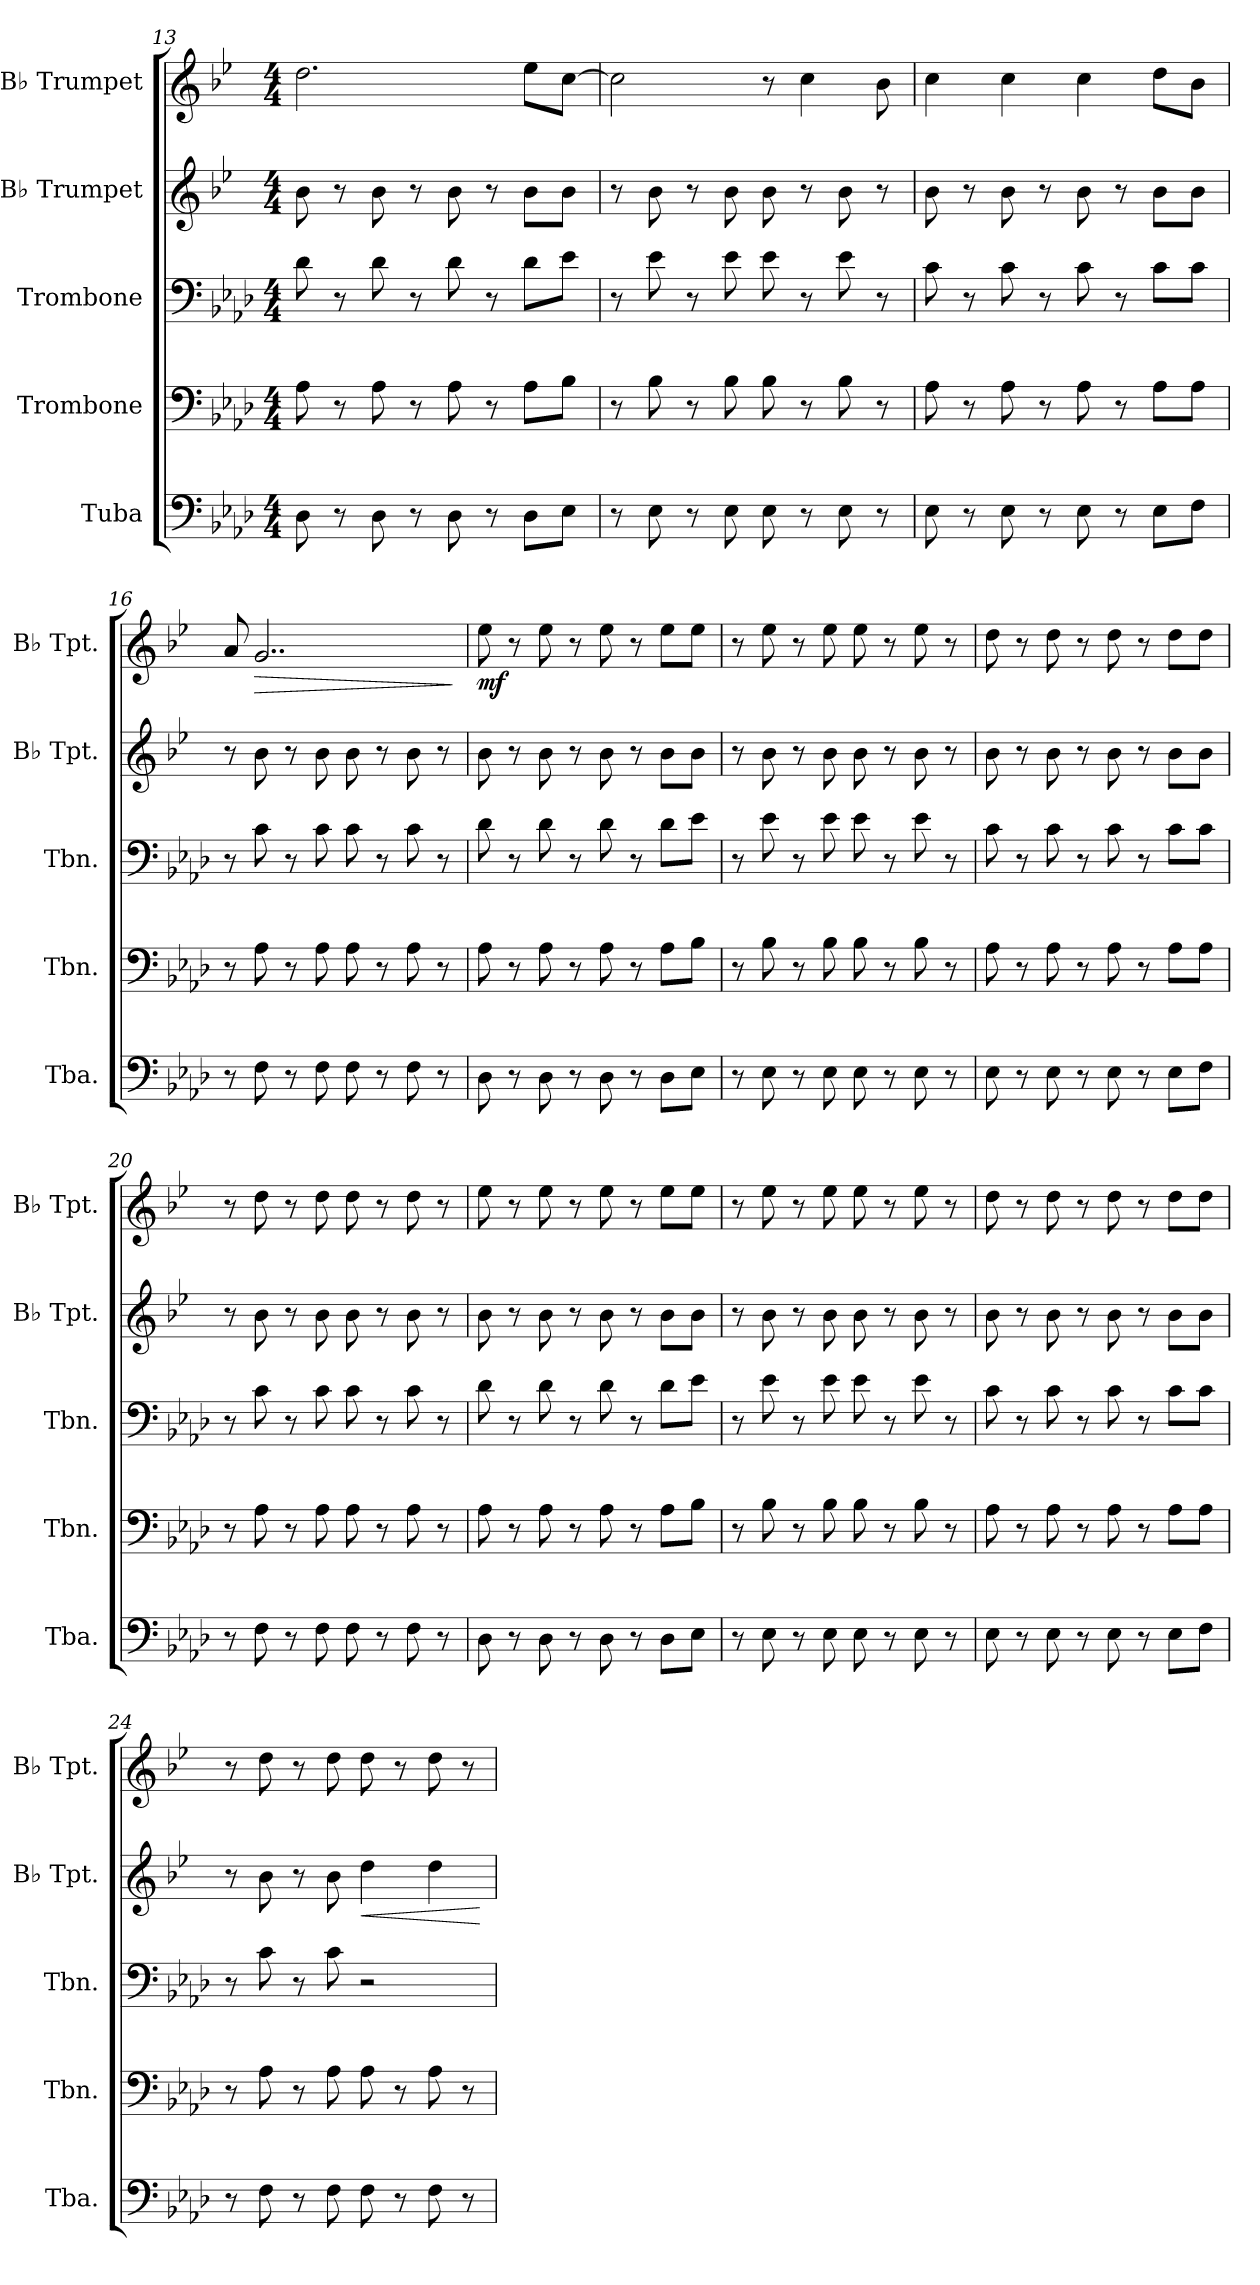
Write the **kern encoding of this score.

**kern	**kern	**kern	**kern	**dynam	**kern	**dynam
*part5	*part4	*part3	*part2	*part2	*part1	*part1
*staff5	*staff4	*staff3	*staff2	*staff2	*staff1	*staff1
*I"Tuba	*I"Trombone	*I"Trombone	*I"B♭ Trumpet	*	*I"B♭ Trumpet	*
*I'Tba.	*I'Tbn.	*I'Tbn.	*I'B♭ Tpt.	*	*I'B♭ Tpt.	*
*clefF4	*clefF4	*clefF4	*clefG2	*	*clefG2	*
*	*	*	*ITrd1c2	*	*ITrd1c2	*
*k[b-e-a-d-]	*k[b-e-a-d-]	*k[b-e-a-d-]	*k[b-e-a-d-]	*	*k[b-e-a-d-]	*
*M4/4	*M4/4	*M4/4	*M4/4	*	*M4/4	*
=13	=13	=13	=13	=13	=13	=13
8D-\	8A-\	8d-\	8a-\	.	2.cc\	.
8r	8r	8r	8r	.	.	.
8D-\	8A-\	8d-\	8a-\	.	.	.
8r	8r	8r	8r	.	.	.
8D-\	8A-\	8d-\	8a-\	.	.	.
8r	8r	8r	8r	.	.	.
8D-\L	8A-\L	8d-\L	8a-\L	.	8dd-\L	.
8E-\J	8B-\J	8e-\J	8a-\J	.	[8b-\J	.
=14	=14	=14	=14	=14	=14	=14
8r	8r	8r	8r	.	2b-\]	.
8E-\	8B-\	8e-\	8a-\	.	.	.
8r	8r	8r	8r	.	.	.
8E-\	8B-\	8e-\	8a-\	.	.	.
8E-\	8B-\	8e-\	8a-\	.	8r	.
8r	8r	8r	8r	.	4b-\	.
8E-\	8B-\	8e-\	8a-\	.	.	.
8r	8r	8r	8r	.	8a-\	.
!!LO:LB:g=z
=15	=15	=15	=15	=15	=15	=15
8E-\	8A-\	8c\	8a-\	.	4b-\	.
8r	8r	8r	8r	.	.	.
8E-\	8A-\	8c\	8a-\	.	4b-\	.
8r	8r	8r	8r	.	.	.
8E-\	8A-\	8c\	8a-\	.	4b-\	.
8r	8r	8r	8r	.	.	.
8E-\L	8A-\L	8c\L	8a-\L	.	8cc\L	.
8F\J	8A-\J	8c\J	8a-\J	.	8a-\J	.
=16	=16	=16	=16	=16	=16	=16
8r	8r	8r	8r	.	8g/	.
!	!	!	!	!	!	!LO:HP:b
8F\	8A-\	8c\	8a-\	.	2..f/	>
8r	8r	8r	8r	.	.	.
8F\	8A-\	8c\	8a-\	.	.	.
8F\	8A-\	8c\	8a-\	.	.	.
8r	8r	8r	8r	.	.	.
8F\	8A-\	8c\	8a-\	.	.	.
8r	8r	8r	8r	.	.	.
.	.	.	.	.	.	]
=17	=17	=17	=17	=17	=17	=17
!	!	!	!	!	!	!LO:DY:b
8D-\	8A-\	8d-\	8a-\	.	8dd-\	mf
8r	8r	8r	8r	.	8r	.
8D-\	8A-\	8d-\	8a-\	.	8dd-\	.
8r	8r	8r	8r	.	8r	.
8D-\	8A-\	8d-\	8a-\	.	8dd-\	.
8r	8r	8r	8r	.	8r	.
8D-\L	8A-\L	8d-\L	8a-\L	.	8dd-\L	.
8E-\J	8B-\J	8e-\J	8a-\J	.	8dd-\J	.
=18	=18	=18	=18	=18	=18	=18
8r	8r	8r	8r	.	8r	.
8E-\	8B-\	8e-\	8a-\	.	8dd-\	.
8r	8r	8r	8r	.	8r	.
8E-\	8B-\	8e-\	8a-\	.	8dd-\	.
8E-\	8B-\	8e-\	8a-\	.	8dd-\	.
8r	8r	8r	8r	.	8r	.
8E-\	8B-\	8e-\	8a-\	.	8dd-\	.
8r	8r	8r	8r	.	8r	.
=19	=19	=19	=19	=19	=19	=19
8E-\	8A-\	8c\	8a-\	.	8cc\	.
8r	8r	8r	8r	.	8r	.
8E-\	8A-\	8c\	8a-\	.	8cc\	.
8r	8r	8r	8r	.	8r	.
8E-\	8A-\	8c\	8a-\	.	8cc\	.
8r	8r	8r	8r	.	8r	.
8E-\L	8A-\L	8c\L	8a-\L	.	8cc\L	.
8F\J	8A-\J	8c\J	8a-\J	.	8cc\J	.
!!LO:PB:g=z
=20	=20	=20	=20	=20	=20	=20
8r	8r	8r	8r	.	8r	.
8F\	8A-\	8c\	8a-\	.	8cc\	.
8r	8r	8r	8r	.	8r	.
8F\	8A-\	8c\	8a-\	.	8cc\	.
8F\	8A-\	8c\	8a-\	.	8cc\	.
8r	8r	8r	8r	.	8r	.
8F\	8A-\	8c\	8a-\	.	8cc\	.
8r	8r	8r	8r	.	8r	.
=21	=21	=21	=21	=21	=21	=21
8D-\	8A-\	8d-\	8a-\	.	8dd-\	.
8r	8r	8r	8r	.	8r	.
8D-\	8A-\	8d-\	8a-\	.	8dd-\	.
8r	8r	8r	8r	.	8r	.
8D-\	8A-\	8d-\	8a-\	.	8dd-\	.
8r	8r	8r	8r	.	8r	.
8D-\L	8A-\L	8d-\L	8a-\L	.	8dd-\L	.
8E-\J	8B-\J	8e-\J	8a-\J	.	8dd-\J	.
=22	=22	=22	=22	=22	=22	=22
8r	8r	8r	8r	.	8r	.
8E-\	8B-\	8e-\	8a-\	.	8dd-\	.
8r	8r	8r	8r	.	8r	.
8E-\	8B-\	8e-\	8a-\	.	8dd-\	.
8E-\	8B-\	8e-\	8a-\	.	8dd-\	.
8r	8r	8r	8r	.	8r	.
8E-\	8B-\	8e-\	8a-\	.	8dd-\	.
8r	8r	8r	8r	.	8r	.
=23	=23	=23	=23	=23	=23	=23
8E-\	8A-\	8c\	8a-\	.	8cc\	.
8r	8r	8r	8r	.	8r	.
8E-\	8A-\	8c\	8a-\	.	8cc\	.
8r	8r	8r	8r	.	8r	.
8E-\	8A-\	8c\	8a-\	.	8cc\	.
8r	8r	8r	8r	.	8r	.
8E-\L	8A-\L	8c\L	8a-\L	.	8cc\L	.
8F\J	8A-\J	8c\J	8a-\J	.	8cc\J	.
=24	=24	=24	=24	=24	=24	=24
8r	8r	8r	8r	.	8r	.
8F\	8A-\	8c\	8a-\	.	8cc\	.
8r	8r	8r	8r	.	8r	.
8F\	8A-\	8c\	8a-\	.	8cc\	.
!	!	!	!	!LO:HP:b	!	!
8F\	8A-\	2r	4cc\	<	8cc\	.
8r	8r	.	.	.	8r	.
8F\	8A-\	.	4cc\	.	8cc\	.
8r	8r	.	.	.	8r	.
.	.	.	.	[	.	.
=	=	=	=	=	=	=
*-	*-	*-	*-	*-	*-	*-
